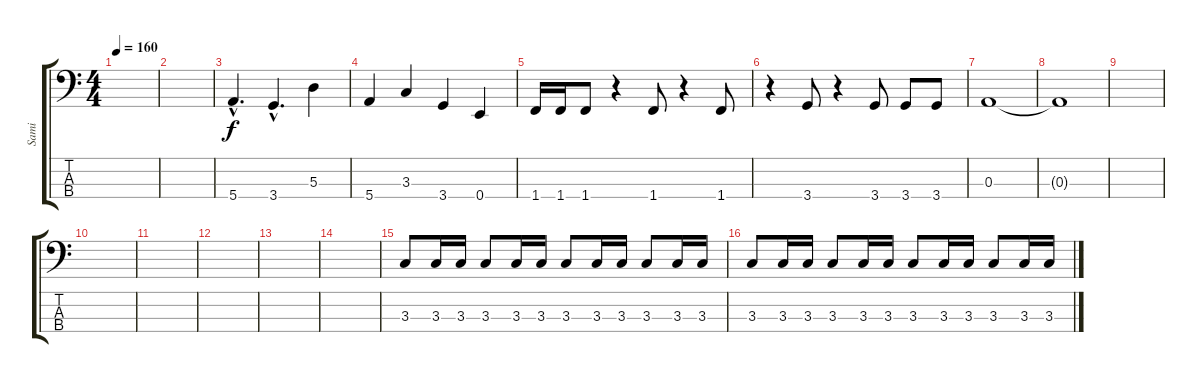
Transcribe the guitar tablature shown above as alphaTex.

\track ("Sami" "Sami") {instrument electricbasspick}
\staff {score tabs}
\tuning (G2 D2 A1 E1) {hide}
\ts (4 4)
\tempo 160
\clef f4
\ks c
|
|
5.4{hac}.4{d} 3.4{hac}.4{d} 5.3.4 |
5.4.4 3.3.4 3.4.4 0.4.4 |
1.4.16 1.4.16 1.4.8 r.4 1.4.8 r.4 1.4.8 |
r.4 3.4.8 r.4 3.4.8 3.4.8 3.4.8 |
0.3.1 |
0.3{t}.1 |
|
|
|
|
|
|
3.3.8 3.3.16 3.3.16 3.3.8 3.3.16 3.3.16 3.3.8 3.3.16 3.3.16 3.3.8 3.3.16 3.3.16 |
3.3.8 3.3.16 3.3.16 3.3.8 3.3.16 3.3.16 3.3.8 3.3.16 3.3.16 3.3.8 3.3.16 3.3.16
